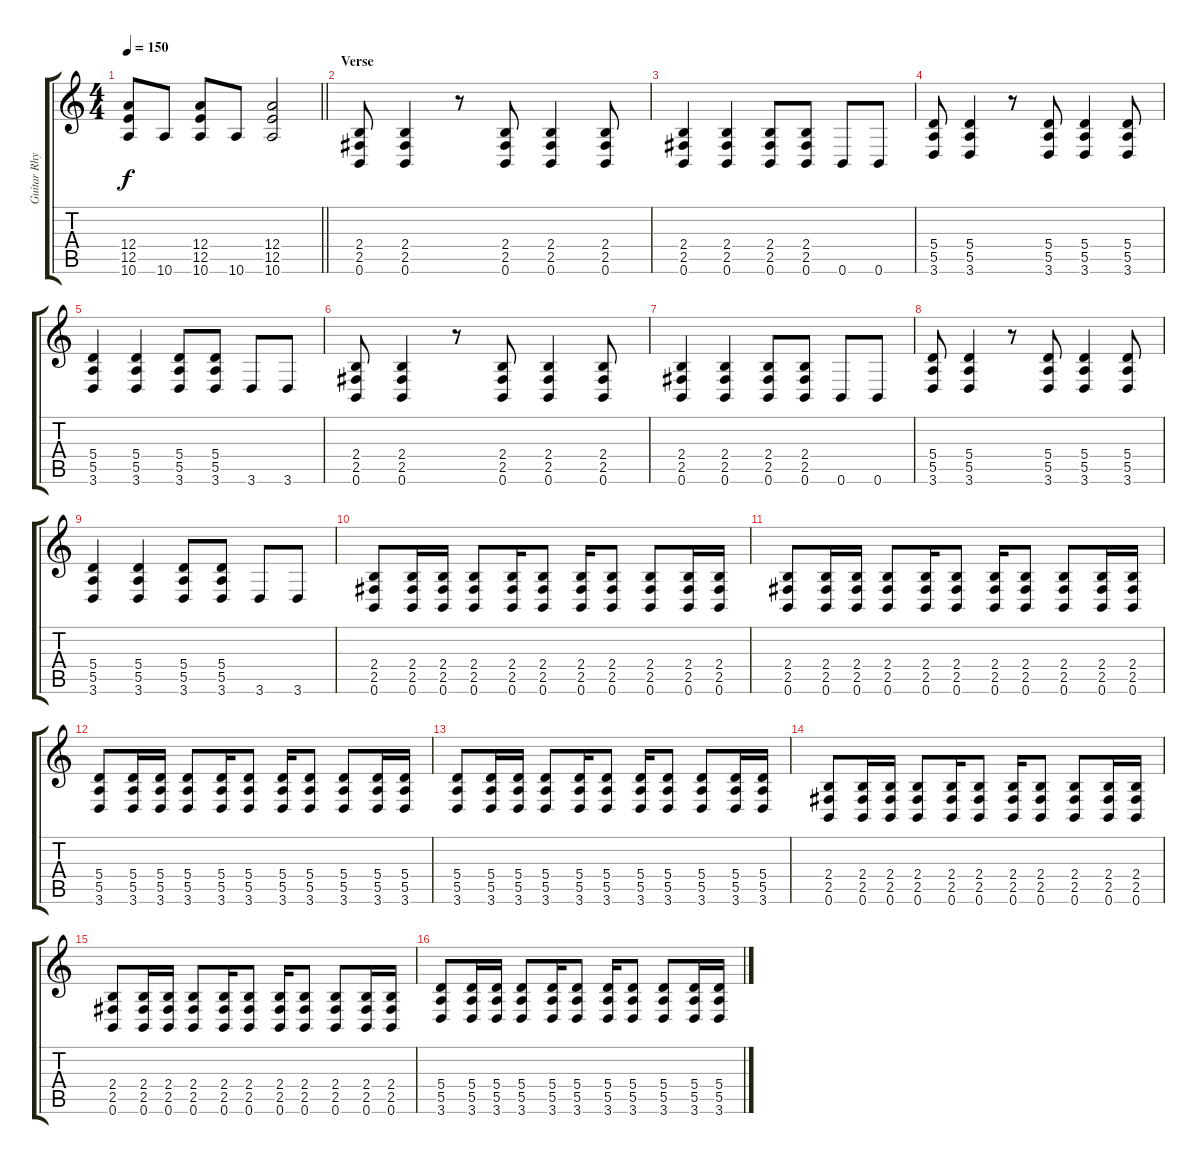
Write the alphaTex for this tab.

\track ("Guitar Rhytm" "Guitar Rhy") {instrument distortionguitar}
\staff {score tabs}
\tuning (B3 Gb3 D3 A2 E2 B1) {hide}
\ts (4 4)
\tempo 150
\clef g2
\barLineRight lightlight
\ks c
(12.4 12.5 10.6).8{dy f} 10.6.8 (12.4 12.5 10.6).8 10.6.8 (12.4 12.5 10.6).2 |
\section ("" "Verse")
(2.4 2.5 0.6).8 (2.4 2.5 0.6).4 r.8 (2.4 2.5 0.6).8 (2.4 2.5 0.6).4 (2.4 2.5 0.6).8 |
(2.4 2.5 0.6).4 (2.4 2.5 0.6).4 (2.4 2.5 0.6).8 (2.4 2.5 0.6).8 0.6.8 0.6.8 |
(5.4 5.5 3.6).8 (5.4 5.5 3.6).4 r.8 (5.4 5.5 3.6).8 (5.4 5.5 3.6).4 (5.4 5.5 3.6).8 |
(5.4 5.5 3.6).4 (5.4 5.5 3.6).4 (5.4 5.5 3.6).8 (5.4 5.5 3.6).8 3.6.8 3.6.8 |
(2.4 2.5 0.6).8 (2.4 2.5 0.6).4 r.8 (2.4 2.5 0.6).8 (2.4 2.5 0.6).4 (2.4 2.5 0.6).8 |
(2.4 2.5 0.6).4 (2.4 2.5 0.6).4 (2.4 2.5 0.6).8 (2.4 2.5 0.6).8 0.6.8 0.6.8 |
(5.4 5.5 3.6).8 (5.4 5.5 3.6).4 r.8 (5.4 5.5 3.6).8 (5.4 5.5 3.6).4 (5.4 5.5 3.6).8 |
(5.4 5.5 3.6).4 (5.4 5.5 3.6).4 (5.4 5.5 3.6).8 (5.4 5.5 3.6).8 3.6.8 3.6.8 |
(2.4 2.5 0.6).8 (2.4 2.5 0.6).16 (2.4 2.5 0.6).16 (2.4 2.5 0.6).8 (2.4 2.5 0.6).16 (2.4 2.5 0.6).8 (2.4 2.5 0.6).16 (2.4 2.5 0.6).8 (2.4 2.5 0.6).8 (2.4 2.5 0.6).16 (2.4 2.5 0.6).16 |
(2.4 2.5 0.6).8 (2.4 2.5 0.6).16 (2.4 2.5 0.6).16 (2.4 2.5 0.6).8 (2.4 2.5 0.6).16 (2.4 2.5 0.6).8 (2.4 2.5 0.6).16 (2.4 2.5 0.6).8 (2.4 2.5 0.6).8 (2.4 2.5 0.6).16 (2.4 2.5 0.6).16 |
(5.4 5.5 3.6).8 (5.4 5.5 3.6).16 (5.4 5.5 3.6).16 (5.4 5.5 3.6).8 (5.4 5.5 3.6).16 (5.4 5.5 3.6).8 (5.4 5.5 3.6).16 (5.4 5.5 3.6).8 (5.4 5.5 3.6).8 (5.4 5.5 3.6).16 (5.4 5.5 3.6).16 |
(5.4 5.5 3.6).8 (5.4 5.5 3.6).16 (5.4 5.5 3.6).16 (5.4 5.5 3.6).8 (5.4 5.5 3.6).16 (5.4 5.5 3.6).8 (5.4 5.5 3.6).16 (5.4 5.5 3.6).8 (5.4 5.5 3.6).8 (5.4 5.5 3.6).16 (5.4 5.5 3.6).16 |
(2.4 2.5 0.6).8 (2.4 2.5 0.6).16 (2.4 2.5 0.6).16 (2.4 2.5 0.6).8 (2.4 2.5 0.6).16 (2.4 2.5 0.6).8 (2.4 2.5 0.6).16 (2.4 2.5 0.6).8 (2.4 2.5 0.6).8 (2.4 2.5 0.6).16 (2.4 2.5 0.6).16 |
(2.4 2.5 0.6).8 (2.4 2.5 0.6).16 (2.4 2.5 0.6).16 (2.4 2.5 0.6).8 (2.4 2.5 0.6).16 (2.4 2.5 0.6).8 (2.4 2.5 0.6).16 (2.4 2.5 0.6).8 (2.4 2.5 0.6).8 (2.4 2.5 0.6).16 (2.4 2.5 0.6).16 |
(5.4 5.5 3.6).8 (5.4 5.5 3.6).16 (5.4 5.5 3.6).16 (5.4 5.5 3.6).8 (5.4 5.5 3.6).16 (5.4 5.5 3.6).8 (5.4 5.5 3.6).16 (5.4 5.5 3.6).8 (5.4 5.5 3.6).8 (5.4 5.5 3.6).16 (5.4 5.5 3.6).16
